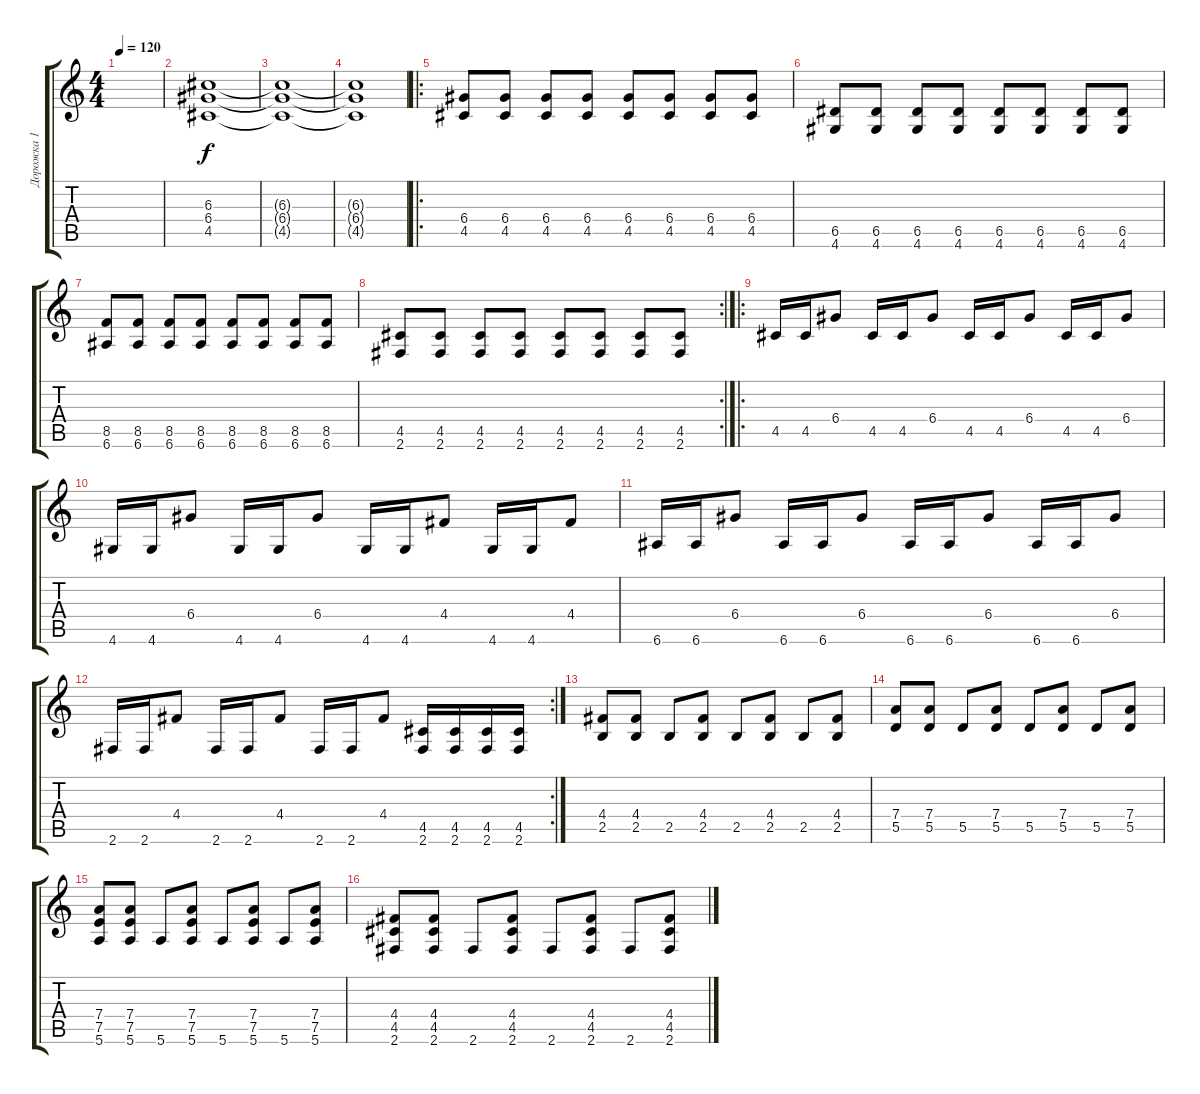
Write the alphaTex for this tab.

\track ("Дорожка 1" "Дорожка 1") {instrument distortionguitar}
\staff {score tabs}
\tuning (E4 B3 G3 D3 A2 E2) {hide}
\ts (4 4)
\tempo 120
\clef g2
\ks c
|
(6.3 6.4 4.5).1 |
(6.3{t} 6.4{t} 4.5{t}).1 |
(6.3{t} 6.4{t} 4.5{t}).1 |
\ro
(6.4 4.5).8 (6.4 4.5).8 (6.4 4.5).8 (6.4 4.5).8 (6.4 4.5).8 (6.4 4.5).8 (6.4 4.5).8 (6.4 4.5).8 |
(6.5 4.6).8 (6.5 4.6).8 (6.5 4.6).8 (6.5 4.6).8 (6.5 4.6).8 (6.5 4.6).8 (6.5 4.6).8 (6.5 4.6).8 |
(8.5 6.6).8 (8.5 6.6).8 (8.5 6.6).8 (8.5 6.6).8 (8.5 6.6).8 (8.5 6.6).8 (8.5 6.6).8 (8.5 6.6).8 |
\rc 2
(4.5 2.6).8 (4.5 2.6).8 (4.5 2.6).8 (4.5 2.6).8 (4.5 2.6).8 (4.5 2.6).8 (4.5 2.6).8 (4.5 2.6).8 |
\ro
4.5.16 4.5.16 6.4.8 4.5.16 4.5.16 6.4.8 4.5.16 4.5.16 6.4.8 4.5.16 4.5.16 6.4.8 |
4.6.16 4.6.16 6.4.8 4.6.16 4.6.16 6.4.8 4.6.16 4.6.16 4.4.8 4.6.16 4.6.16 4.4.8 |
6.6.16 6.6.16 6.4.8 6.6.16 6.6.16 6.4.8 6.6.16 6.6.16 6.4.8 6.6.16 6.6.16 6.4.8 |
\rc 2
2.6.16 2.6.16 4.4.8 2.6.16 2.6.16 4.4.8 2.6.16 2.6.16 4.4.8 (4.5 2.6).16 (4.5 2.6).16 (4.5 2.6).16 (4.5 2.6).16 |
(4.4 2.5).8 (4.4 2.5).8 2.5.8 (4.4 2.5).8 2.5.8 (4.4 2.5).8 2.5.8 (4.4 2.5).8 |
(7.4 5.5).8 (7.4 5.5).8 5.5.8 (7.4 5.5).8 5.5.8 (7.4 5.5).8 5.5.8 (7.4 5.5).8 |
(7.4 7.5 5.6).8 (7.4 7.5 5.6).8 5.6.8 (7.4 7.5 5.6).8 5.6.8 (7.4 7.5 5.6).8 5.6.8 (7.4 7.5 5.6).8 |
(4.4 4.5 2.6).8 (4.4 4.5 2.6).8 2.6.8 (4.4 4.5 2.6).8 2.6.8 (4.4 4.5 2.6).8 2.6.8 (4.4 4.5 2.6).8
